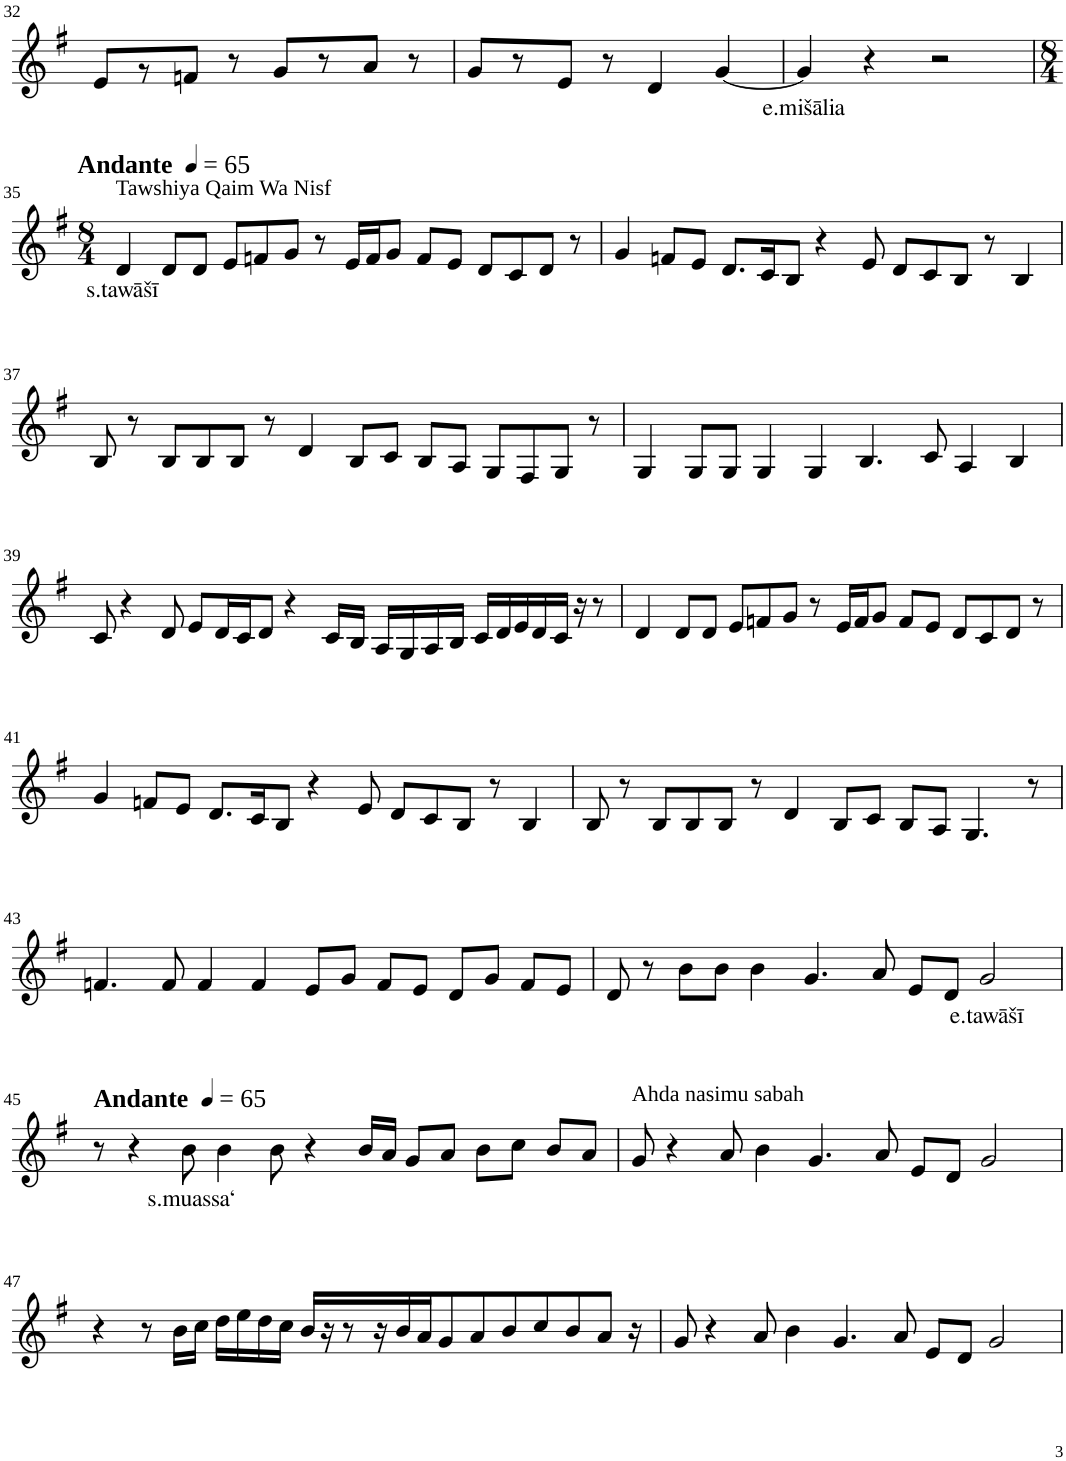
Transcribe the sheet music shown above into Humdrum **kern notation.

**kern	**text
*part1	*part1
*staff1	*staff1
*I"Violin	*
!!LO:PB:g=z
*clefG2	*
*k[f#]	*
*G:	*
*M4/4	*
=32	=32
8e/L	.
8r	.
8fn/J	.
8r	.
8g/L	.
8r	.
8a/J	.
8r	.
=33	=33
8g/L	.
8r	.
8e/J	.
8r	.
4d/	.
[4g/	.
=34	=34
!	!LO:LY:b
4g/]	e.mišālia
4r	.
2r	.
!!LO:LB:g=z
=35	=35
*M8/4	*
*MM65	*
!LO:TX:a:B:t=Andante	!
!LO:TX:a:t=Tawshiya Qaim Wa Nisf	!
!	!LO:LY:b
4d/	s.tawāšī
8d/L	.
8d/J	.
8e/L	.
8fn/	.
8g/J	.
8r	.
16e/LL	.
16f/J	.
8g/J	.
8f/L	.
8e/J	.
8d/L	.
8c/	.
8d/J	.
8r	.
=36	=36
4g/	.
8fn/L	.
8e/J	.
8.d/L	.
16c/K	.
8B/J	.
4r	.
8e/	.
8d/L	.
8c/	.
8B/J	.
8r	.
4B/	.
!!LO:LB:g=z
=37	=37
8B/	.
8r	.
8B/L	.
8B/	.
8B/J	.
8r	.
4d/	.
8B/L	.
8c/J	.
8B/L	.
8A/J	.
8G/L	.
8F#/	.
8G/J	.
8r	.
=38	=38
4G/	.
8G/L	.
8G/J	.
4G/	.
4G/	.
4.B/	.
8c/	.
4A/	.
4B/	.
!!LO:LB:g=z
=39	=39
8c/	.
4r	.
8d/	.
8e/L	.
16d/L	.
16c/J	.
8d/J	.
4r	.
16c/LL	.
16B/JJ	.
16A/LL	.
16G/	.
16A/	.
16B/JJ	.
16c/LL	.
16d/	.
16e/	.
16d/	.
16c/JJ	.
16r	.
8r	.
=40	=40
4d/	.
8d/L	.
8d/J	.
8e/L	.
8fn/	.
8g/J	.
8r	.
16e/LL	.
16f/J	.
8g/J	.
8f/L	.
8e/J	.
8d/L	.
8c/	.
8d/J	.
8r	.
!!LO:LB:g=z
=41	=41
4g/	.
8fn/L	.
8e/J	.
8.d/L	.
16c/K	.
8B/J	.
4r	.
8e/	.
8d/L	.
8c/	.
8B/J	.
8r	.
4B/	.
=42	=42
8B/	.
8r	.
8B/L	.
8B/	.
8B/J	.
8r	.
4d/	.
8B/L	.
8c/J	.
8B/L	.
8A/J	.
4.G/	.
8r	.
!!LO:LB:g=z
=43	=43
4.fn/	.
8f/	.
4f/	.
4f/	.
8e/L	.
8g/J	.
8f/L	.
8e/J	.
8d/L	.
8g/J	.
8f/L	.
8e/J	.
=44	=44
8d/	.
8r	.
8b\L	.
8b\J	.
4b\	.
4.g/	.
8a/	.
8e/L	.
8d/J	.
!	!LO:LY:b
2g/	e.tawāšī
!!LO:LB:g=z
=45	=45
*MM65	*
!LO:TX:a:B:t=Andante	!
8r	.
4r	.
!	!LO:LY:b
8b\	s.muassa‘
4b\	.
8b\	.
4r	.
16b/LL	.
16a/JJ	.
8g/L	.
8a/J	.
8b\L	.
8cc\J	.
8b/L	.
8a/J	.
=46	=46
!LO:TX:a:t=Ahda nasimu sabah	!
8g/	.
4r	.
8a/	.
4b\	.
4.g/	.
8a/	.
8e/L	.
8d/J	.
2g/	.
!!LO:LB:g=z
=47	=47
4r	.
8r	.
16b\LL	.
16cc\JJ	.
16dd\LL	.
16ee\	.
16dd\	.
16cc\JJ	.
16b/LL	.
16r	.
8r	.
16r	.
16b/	.
16a/J	.
8g/	.
8a/	.
8b/	.
8cc/	.
8b/	.
8a/J	.
16r	.
=48	=48
8g/	.
4r	.
8a/	.
4b\	.
4.g/	.
8a/	.
8e/L	.
8d/J	.
2g/	.
=	=
*-	*-
